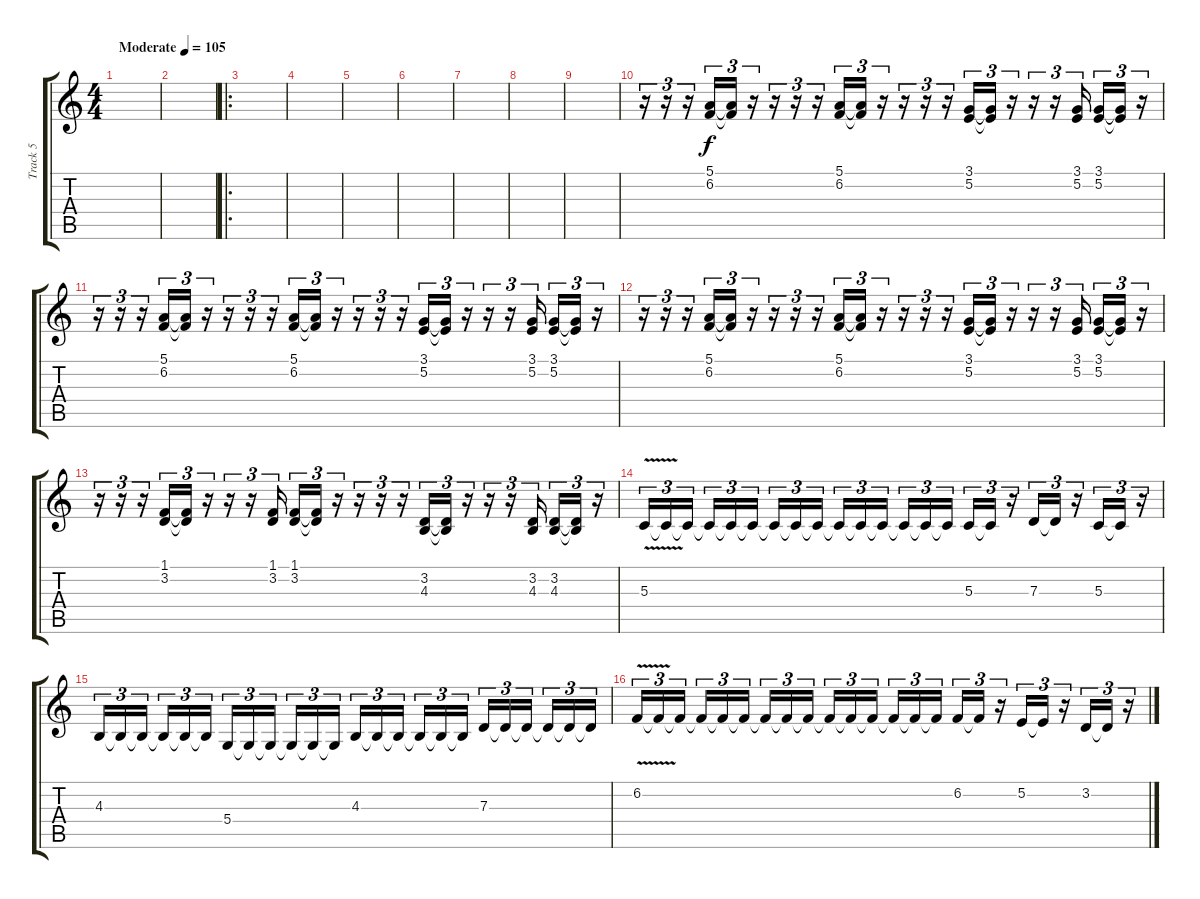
\track ("Track 5" "Track 5") {instrument stringensemble1}
\staff {score tabs}
\tuning (E4 B3 G3 D3 A2 E2) {hide}
\ts (4 4)
\tempo (105 "Moderate")
\clef g2
\ks c
|
|
\ro
|
|
|
|
|
|
|
r.16{tu (3 2)} r.16{tu (3 2)} r.16{tu (3 2)} (5.1 6.2).16{tu (3 2)} (5.1{t} 6.2{t}).16{tu (3 2)} r.16{tu (3 2)} r.16{tu (3 2)} r.16{tu (3 2)} r.16{tu (3 2)} (5.1 6.2).16{tu (3 2)} (5.1{t} 6.2{t}).16{tu (3 2)} r.16{tu (3 2)} r.16{tu (3 2)} r.16{tu (3 2)} r.16{tu (3 2)} (3.1 5.2).16{tu (3 2)} (3.1{t} 5.2{t}).16{tu (3 2)} r.16{tu (3 2)} r.16{tu (3 2)} r.16{tu (3 2)} (3.1 5.2).16{tu (3 2) beam splitsecondary} (3.1 5.2).16{tu (3 2)} (3.1{t} 5.2{t}).16{tu (3 2)} r.16{tu (3 2)} |
r.16{tu (3 2)} r.16{tu (3 2)} r.16{tu (3 2)} (5.1 6.2).16{tu (3 2)} (5.1{t} 6.2{t}).16{tu (3 2)} r.16{tu (3 2)} r.16{tu (3 2)} r.16{tu (3 2)} r.16{tu (3 2)} (5.1 6.2).16{tu (3 2)} (5.1{t} 6.2{t}).16{tu (3 2)} r.16{tu (3 2)} r.16{tu (3 2)} r.16{tu (3 2)} r.16{tu (3 2)} (3.1 5.2).16{tu (3 2)} (3.1{t} 5.2{t}).16{tu (3 2)} r.16{tu (3 2)} r.16{tu (3 2)} r.16{tu (3 2)} (3.1 5.2).16{tu (3 2) beam splitsecondary} (3.1 5.2).16{tu (3 2)} (3.1{t} 5.2{t}).16{tu (3 2)} r.16{tu (3 2)} |
r.16{tu (3 2)} r.16{tu (3 2)} r.16{tu (3 2)} (5.1 6.2).16{tu (3 2)} (5.1{t} 6.2{t}).16{tu (3 2)} r.16{tu (3 2)} r.16{tu (3 2)} r.16{tu (3 2)} r.16{tu (3 2)} (5.1 6.2).16{tu (3 2)} (5.1{t} 6.2{t}).16{tu (3 2)} r.16{tu (3 2)} r.16{tu (3 2)} r.16{tu (3 2)} r.16{tu (3 2)} (3.1 5.2).16{tu (3 2)} (3.1{t} 5.2{t}).16{tu (3 2)} r.16{tu (3 2)} r.16{tu (3 2)} r.16{tu (3 2)} (3.1 5.2).16{tu (3 2) beam splitsecondary} (3.1 5.2).16{tu (3 2)} (3.1{t} 5.2{t}).16{tu (3 2)} r.16{tu (3 2)} |
r.16{tu (3 2)} r.16{tu (3 2)} r.16{tu (3 2)} (1.1 3.2).16{tu (3 2)} (1.1{t} 3.2{t}).16{tu (3 2)} r.16{tu (3 2)} r.16{tu (3 2)} r.16{tu (3 2)} (1.1 3.2).16{tu (3 2) beam splitsecondary} (1.1 3.2).16{tu (3 2)} (1.1{t} 3.2{t}).16{tu (3 2)} r.16{tu (3 2)} r.16{tu (3 2)} r.16{tu (3 2)} r.16{tu (3 2)} (3.2 4.3).16{tu (3 2)} (3.2{t} 4.3{t}).16{tu (3 2)} r.16{tu (3 2)} r.16{tu (3 2)} r.16{tu (3 2)} (3.2 4.3).16{tu (3 2) beam splitsecondary} (3.2 4.3).16{tu (3 2)} (3.2{t} 4.3{t}).16{tu (3 2)} r.16{tu (3 2)} |
5.3{v}.16{tu (3 2)} 5.3{t}.16{tu (3 2)} 5.3{t}.16{tu (3 2) beam splitsecondary} 5.3{t}.16{tu (3 2)} 5.3{t}.16{tu (3 2)} 5.3{t}.16{tu (3 2)} 5.3{t}.16{tu (3 2)} 5.3{t}.16{tu (3 2)} 5.3{t}.16{tu (3 2) beam splitsecondary} 5.3{t}.16{tu (3 2)} 5.3{t}.16{tu (3 2)} 5.3{t}.16{tu (3 2)} 5.3{t}.16{tu (3 2)} 5.3{t}.16{tu (3 2)} 5.3{t}.16{tu (3 2) beam splitsecondary} 5.3.16{tu (3 2)} 5.3{t}.16{tu (3 2)} r.16{tu (3 2)} 7.3.16{tu (3 2)} 7.3{t}.16{tu (3 2)} r.16{tu (3 2)} 5.3.16{tu (3 2)} 5.3{t}.16{tu (3 2)} r.16{tu (3 2)} |
4.3.16{tu (3 2)} 4.3{t}.16{tu (3 2)} 4.3{t}.16{tu (3 2) beam splitsecondary} 4.3{t}.16{tu (3 2)} 4.3{t}.16{tu (3 2)} 4.3{t}.16{tu (3 2)} 5.4.16{tu (3 2)} 5.4{t}.16{tu (3 2)} 5.4{t}.16{tu (3 2) beam splitsecondary} 5.4{t}.16{tu (3 2)} 5.4{t}.16{tu (3 2)} 5.4{t}.16{tu (3 2)} 4.3.16{tu (3 2)} 4.3{t}.16{tu (3 2)} 4.3{t}.16{tu (3 2) beam splitsecondary} 4.3{t}.16{tu (3 2)} 4.3{t}.16{tu (3 2)} 4.3{t}.16{tu (3 2)} 7.3.16{tu (3 2)} 7.3{t}.16{tu (3 2)} 7.3{t}.16{tu (3 2) beam splitsecondary} 7.3{t}.16{tu (3 2)} 7.3{t}.16{tu (3 2)} 7.3{t}.16{tu (3 2)} |
6.2{v}.16{tu (3 2)} 6.2{t}.16{tu (3 2)} 6.2{t}.16{tu (3 2) beam splitsecondary} 6.2{t}.16{tu (3 2)} 6.2{t}.16{tu (3 2)} 6.2{t}.16{tu (3 2)} 6.2{t}.16{tu (3 2)} 6.2{t}.16{tu (3 2)} 6.2{t}.16{tu (3 2) beam splitsecondary} 6.2{t}.16{tu (3 2)} 6.2{t}.16{tu (3 2)} 6.2{t}.16{tu (3 2)} 6.2{t}.16{tu (3 2)} 6.2{t}.16{tu (3 2)} 6.2{t}.16{tu (3 2) beam splitsecondary} 6.2.16{tu (3 2)} 6.2{t}.16{tu (3 2)} r.16{tu (3 2)} 5.2.16{tu (3 2)} 5.2{t}.16{tu (3 2)} r.16{tu (3 2)} 3.2.16{tu (3 2)} 3.2{t}.16{tu (3 2)} r.16{tu (3 2)}
